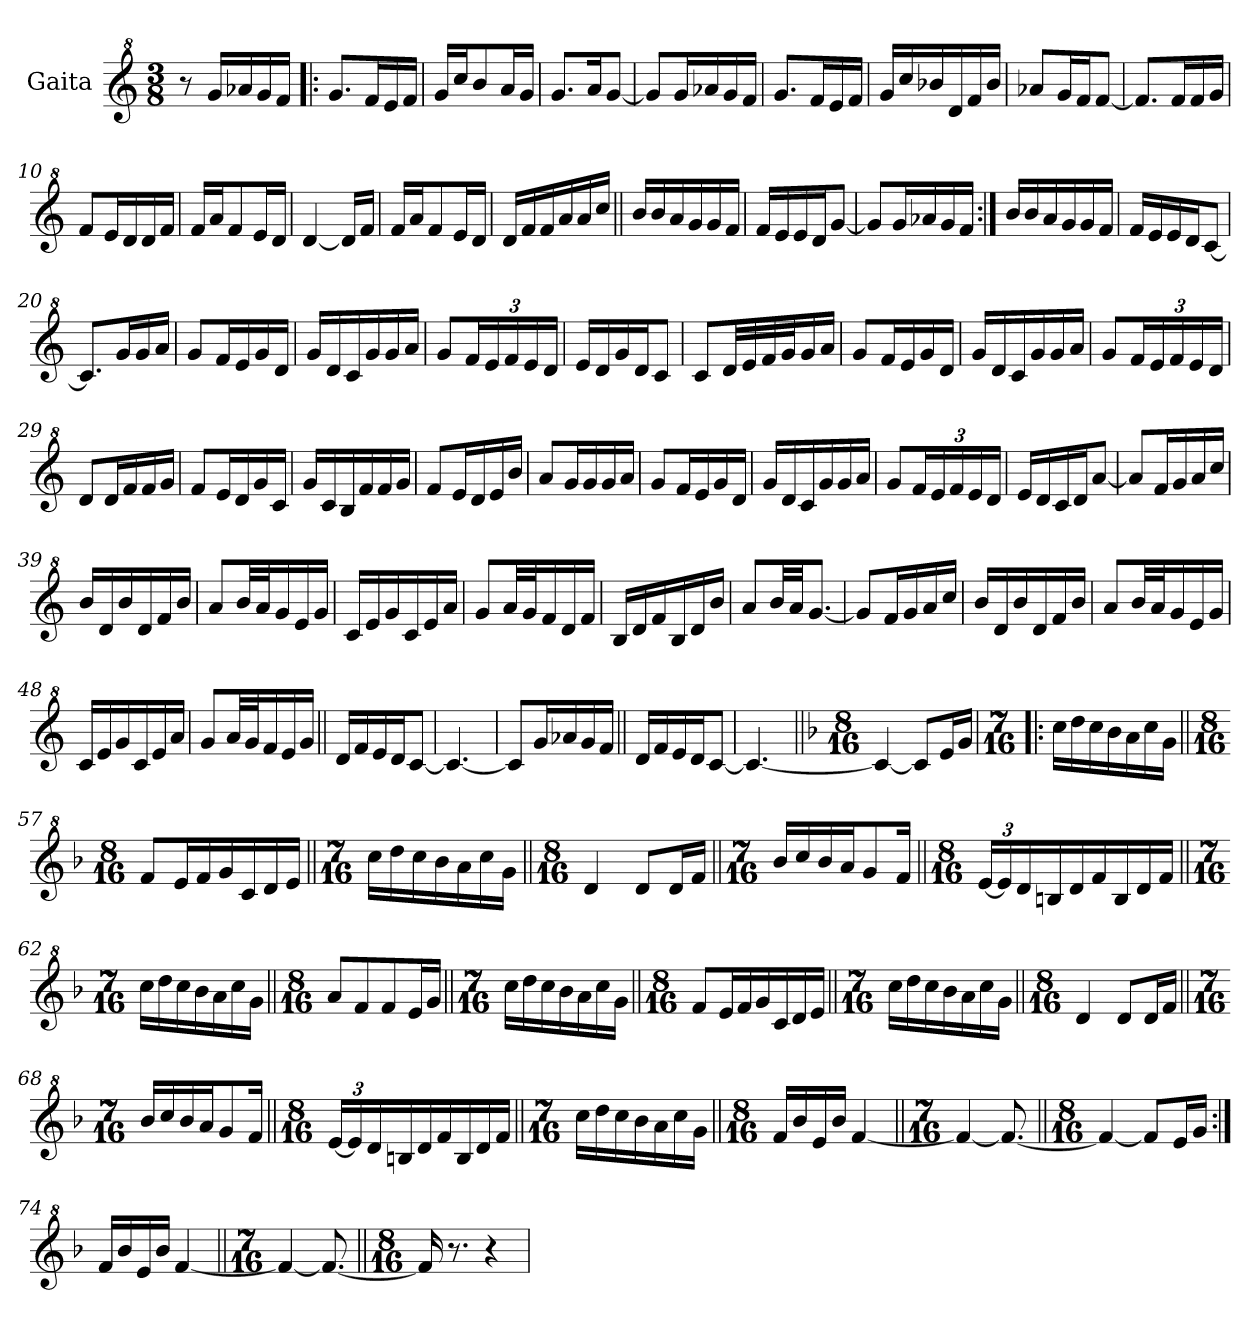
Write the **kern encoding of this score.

**kern
*part1
*staff1
*I"Gaita
*clefG^2
*k[]
*M3/8
*MM105
=1
8r
16gg/LL
16aa-X/
16gg/
16ff/JJ
=2!|:
8.gg/L
16ff/L
16ee/
16ff/JJ
=3
16gg/LL
16ccc/J
8bb/
16aa/L
16gg/JJ
=4
8.gg/L
16aa/K
[8gg/J
=5
8gg/L]
16gg/L
16aa-X/
16gg/
16ff/JJ
=6
8.gg/L
16ff/L
16ee/
16ff/JJ
=7
16gg/LL
16ccc/
16bb-X/
16dd/
16ff/
16bb-/JJ
=8
8aa-X/L
16gg/L
16ff/J
[8ff/J
!!LO:LB:g=z
=9
8.ff/L]
16ff/L
16ff/
16gg/JJ
=10
8ff/L
16ee/L
16dd/
16dd/
16ff/JJ
=11
16ff/LL
16aa/J
8ff/
16ee/L
16dd/JJ
=12
[4dd/
16dd/LL]
16ff/JJ
=13
16ff/LL
16aa/J
8ff/
16ee/L
16dd/JJ
=14
16dd/LL
16ff/
16ff/
16aa/
16aa/
16ccc/JJ
=15||
16bb/LL
16bb/
16aa/
16gg/
16gg/
16ff/JJ
=16
16ff/LL
16ee/
16ee/
16dd/J
[8gg/J
!!LO:LB:g=z
=17
8gg/L]
16gg/L
16aa-X/
16gg/
16ff/JJ
=18:|!
16bb/LL
16bb/
16aa/
16gg/
16gg/
16ff/JJ
=19
16ff/LL
16ee/
16ee/
16dd/J
[8cc/J
=20
8.cc/L]
16gg/L
16gg/
16aa/JJ
=21
8gg/L
16ff/L
16ee/
16gg/
16dd/JJ
=22
16gg/LL
16dd/
16cc/
16gg/
16gg/
16aa/JJ
=23
8gg/L
16ff/L
*Xbrackettup
24ee/
24ff/
24ee/
16dd/JJ
=24
16ee/LL
16dd/
16gg/
16dd/J
8cc/J
!!LO:LB:g=z
=25
8cc/L
32dd/LL
32ee/
32ff/
32gg/J
16gg/
16aa/JJ
=26
8gg/L
16ff/L
16ee/
16gg/
16dd/JJ
=27
16gg/LL
16dd/
16cc/
16gg/
16gg/
16aa/JJ
=28
8gg/L
16ff/L
24ee/
24ff/
24ee/
16dd/JJ
=29
8dd/L
16dd/L
16ff/
16ff/
16gg/JJ
=30
8ff/L
16ee/L
16dd/
16gg/
16cc/JJ
=31
16gg/LL
16cc/
16b/
16ff/
16ff/
16gg/JJ
=32
8ff/L
16ee/L
16dd/
16ee/
16bb/JJ
!!LO:LB:g=z
=33
8aa/L
16gg/L
16gg/
16gg/
16aa/JJ
=34
8gg/L
16ff/L
16ee/
16gg/
16dd/JJ
=35
16gg/LL
16dd/
16cc/
16gg/
16gg/
16aa/JJ
=36
8gg/L
16ff/L
24ee/
24ff/
24ee/
16dd/JJ
=37
16ee/LL
16dd/
16cc/
16dd/J
[8aa/J
=38
8aa/L]
16ff/L
16gg/
16aa/
16ccc/JJ
=39
16bb/LL
16dd/
16bb/
16dd/
16ff/
16bb/JJ
=40
8aa/L
32bb/LL
32aa/J
16gg/
16ee/
16gg/JJ
!!LO:LB:g=z
=41
16cc/LL
16ee/
16gg/
16cc/
16ee/
16aa/JJ
=42
8gg/L
32aa/LL
32gg/J
16ff/
16dd/
16ff/JJ
=43
16b/LL
16dd/
16ff/
16b/
16dd/
16bb/JJ
=44
8aa/L
32bb/LL
32aa/JJ
[8.gg/J
=45
8gg/L]
16ff/L
16gg/
16aa/
16ccc/JJ
=46
16bb/LL
16dd/
16bb/
16dd/
16ff/
16bb/JJ
=47
8aa/L
32bb/LL
32aa/J
16gg/
16ee/
16gg/JJ
=48
16cc/LL
16ee/
16gg/
16cc/
16ee/
16aa/JJ
!!LO:LB:g=z
=49
8gg/L
32aa/LL
32gg/J
16ff/
16ee/
16gg/JJ
=50||
16dd/LL
16ff/
16ee/
16dd/J
[8cc/J
=51
4.cc/_
=52
8cc/L]
16gg/L
16aa-X/
16gg/
16ff/JJ
=53||
16dd/LL
16ff/
16ee/
16dd/J
[8cc/J
=54
4.cc/_
=55||
*k[b-]
*M8/16
4cc/_
8cc/L]
16ee/L
16gg/JJ
=56!|:
*M7/16
16ccc\LL
16ddd\
16ccc\
16bb-\
16aa\
16ccc\
16gg\JJ
!!LO:LB:g=z
=57||
*M8/16
8ff/L
16ee/L
16ff/
16gg/
16cc/
16dd/
16ee/JJ
=58||
*M7/16
16ccc\LL
16ddd\
16ccc\
16bb-\
16aa\
16ccc\
16gg\JJ
=59||
*M8/16
4dd/
8dd/L
16dd/L
16ff/JJ
=60||
*M7/16
16bb-/LL
16ccc/
16bb-/
16aa/J
8gg/
16ff/Jk
=61||
*M8/16
[24ee/LL
24ee/]
24dd/
16bn/
16dd/
16ff/
16b/
16dd/
16ff/JJ
!!LO:LB:g=z
=62||
*M7/16
16ccc\LL
16ddd\
16ccc\
16bb-\
16aa\
16ccc\
16gg\JJ
=63||
*M8/16
8aa/L
8ff/
8ff/
16ee/L
16gg/JJ
=64||
*M7/16
16ccc\LL
16ddd\
16ccc\
16bb-\
16aa\
16ccc\
16gg\JJ
=65||
*M8/16
8ff/L
16ee/L
16ff/
16gg/
16cc/
16dd/
16ee/JJ
=66||
*M7/16
16ccc\LL
16ddd\
16ccc\
16bb-\
16aa\
16ccc\
16gg\JJ
!!LO:LB:g=z
=67||
*M8/16
4dd/
8dd/L
16dd/L
16ff/JJ
=68||
*M7/16
16bb-/LL
16ccc/
16bb-/
16aa/J
8gg/
16ff/Jk
=69||
*M8/16
[24ee/LL
24ee/]
24dd/
16bn/
16dd/
16ff/
16b/
16dd/
16ff/JJ
=70||
*M7/16
16ccc\LL
16ddd\
16ccc\
16bb-\
16aa\
16ccc\
16gg\JJ
=71||
*M8/16
16ff/LL
16bb-/
16ee/
16bb-/JJ
[4ff/
=72||
*M7/16
4ff/_
8.ff/_
!!LO:LB:g=z
=73||
*M8/16
4ff/_
8ff/L]
16ee/L
16gg/JJ
=74:|!
16ff/LL
16bb-/
16ee/
16bb-/JJ
[4ff/
=75||
*M7/16
4ff/_
8.ff/_
=76||
*M8/16
16ff/]
8.r
4r
=
*-
